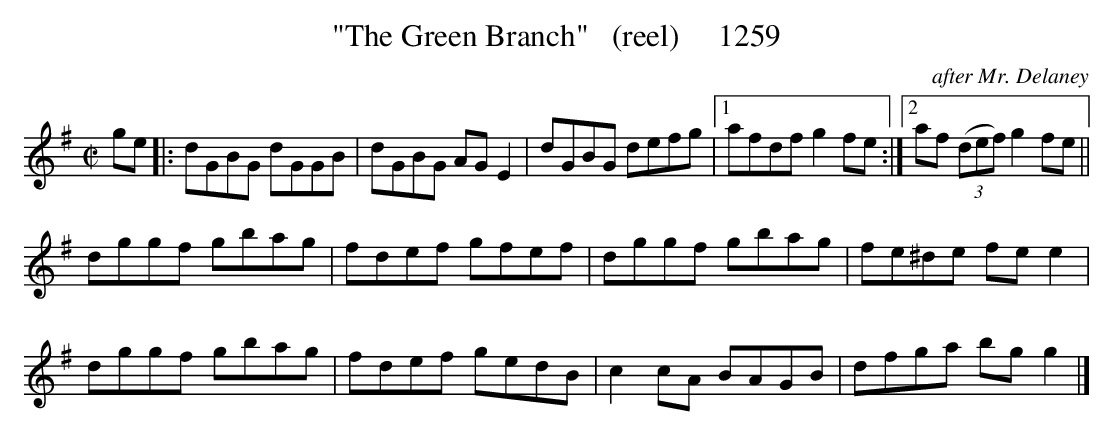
X:1
T:"The Green Branch"   (reel)     1259
C:after Mr. Delaney
BRENNAN July 2003 (HTTP://WWW.SOSYOURMOM.COM)
M:C|
L:1/8
K:G
ge|:dGBG dGGB|dGBG AG E2|dGBG defg|[1afdf g2fe:|[2af  (3(def) g2fe||
dggf gbag|fdef gfef|dggf gbag|fe^de fe e2|
dggf gbag|fdef gedB|c2cA BAGB|dfga bg g2|]
